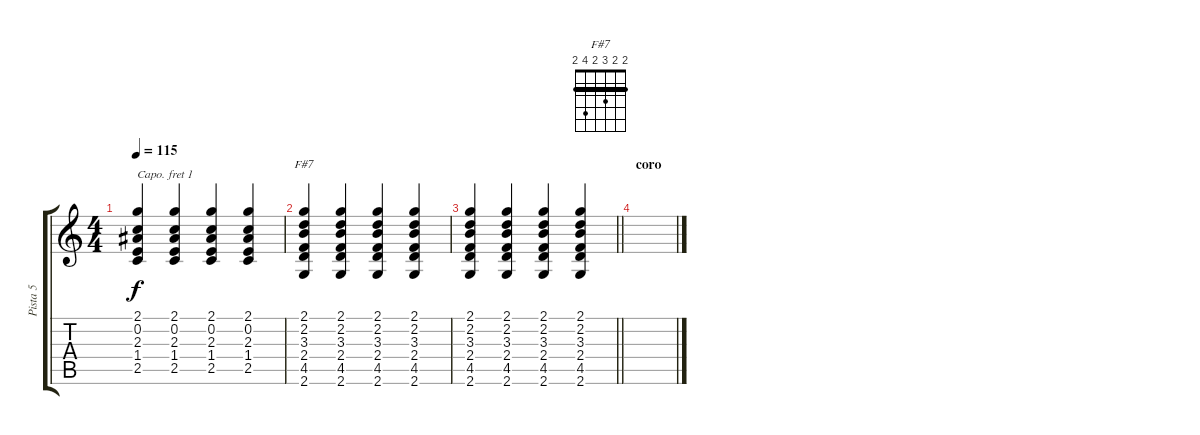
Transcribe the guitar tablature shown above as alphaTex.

\track ("Pista 5" "Pista 5") {instrument acousticguitarsteel}
\staff {score tabs}
\capo 1
\tuning (E4 B3 G3 D3 A2 E2) {hide}
\chord ("F#7" 2 2 3 2 4 2) {barre 2}
\ts (4 4)
\tempo 115
\clef g2
\ks c
(2.1 0.2 2.3 1.4 2.5).4{dy f} (2.1 0.2 2.3 1.4 2.5).4 (2.1 0.2 2.3 1.4 2.5).4 (2.1 0.2 2.3 1.4 2.5).4 |
(2.1 2.2 3.3 2.4 4.5 2.6).4{ch "F#7"} (2.1 2.2 3.3 2.4 4.5 2.6).4 (2.1 2.2 3.3 2.4 4.5 2.6).4 (2.1 2.2 3.3 2.4 4.5 2.6).4 |
\barLineRight lightlight
(2.1 2.2 3.3 2.4 4.5 2.6).4 (2.1 2.2 3.3 2.4 4.5 2.6).4 (2.1 2.2 3.3 2.4 4.5 2.6).4 (2.1 2.2 3.3 2.4 4.5 2.6).4 |
\section ("" "coro")
